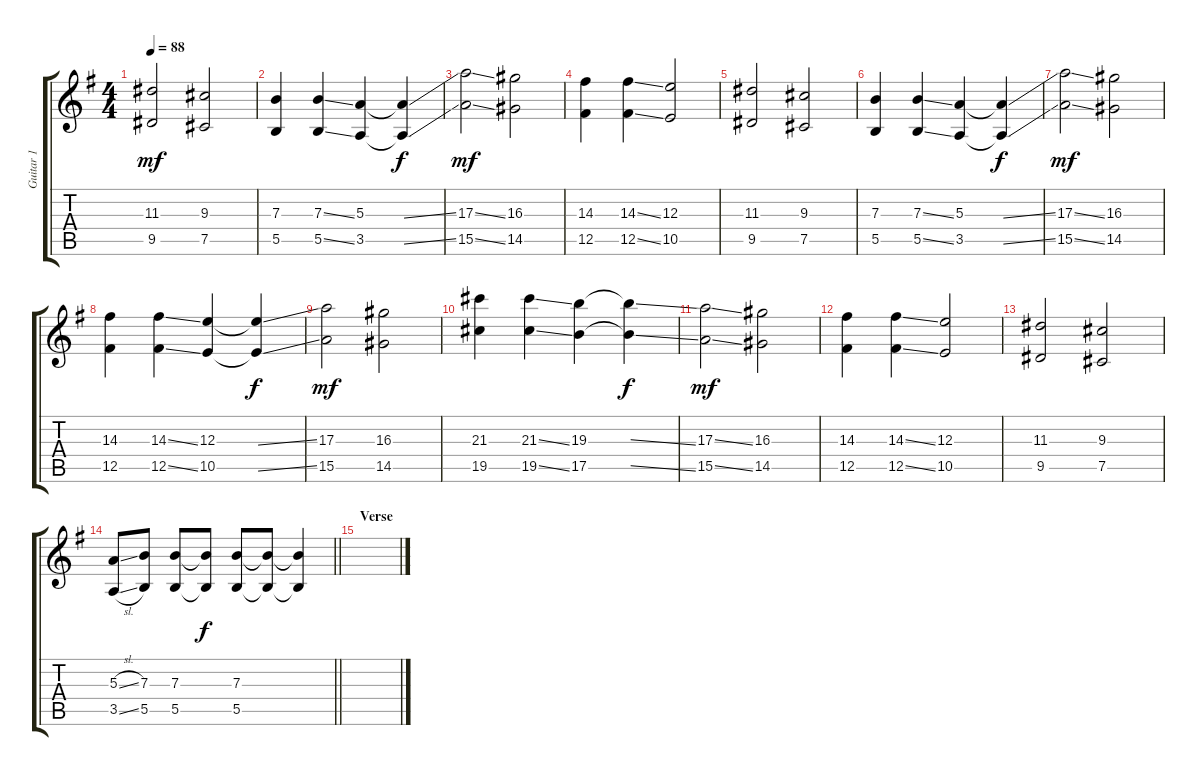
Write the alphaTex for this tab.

\track ("Guitar 1" "Guitar 1") {instrument distortionguitar}
\staff {score tabs}
\tuning (Db4 Ab3 E3 B2 Gb2 Db2) {hide}
\ts (4 4)
\tempo 88
\clef g2
\ks g
(11.3 9.5).2{dy mf} (9.3 7.5).2 |
(7.3 5.5).4 (7.3{ss} 5.5{ss}).4 (5.3 3.5).4 (5.3{ss t} 3.5{ss t}).4{dy f} |
(17.3{ss} 15.5{ss}).2{dy mf} (16.3 14.5).2 |
(14.3 12.5).4 (14.3{ss} 12.5{ss}).4 (12.3 10.5).2 |
(11.3 9.5).2 (9.3 7.5).2 |
(7.3 5.5).4 (7.3{ss} 5.5{ss}).4 (5.3 3.5).4 (5.3{ss t} 3.5{ss t}).4{dy f} |
(17.3{ss} 15.5{ss}).2{dy mf} (16.3 14.5).2 |
(14.3 12.5).4 (14.3{ss} 12.5{ss}).4 (12.3 10.5).4 (12.3{ss t} 10.5{ss t}).4{dy f} |
(17.3 15.5).2{dy mf} (16.3 14.5).2 |
(21.3 19.5).4 (21.3{ss} 19.5{ss}).4 (19.3 17.5).4 (19.3{ss t} 17.5{ss t}).4{dy f} |
(17.3{ss} 15.5{ss}).2{dy mf} (16.3 14.5).2 |
(14.3 12.5).4 (14.3{ss} 12.5{ss}).4 (12.3 10.5).2 |
(11.3 9.5).2 (9.3 7.5).2 |
\barLineRight lightlight
(5.3{sl} 3.5{sl}).8 (7.3 5.5).8 (7.3 5.5).8 (7.3{t} 5.5{t}).8{dy f} (7.3 5.5).8 (7.3{t} 5.5{t}).8 (7.3{t} 5.5{t}).4 |
\section ("" "Verse")
